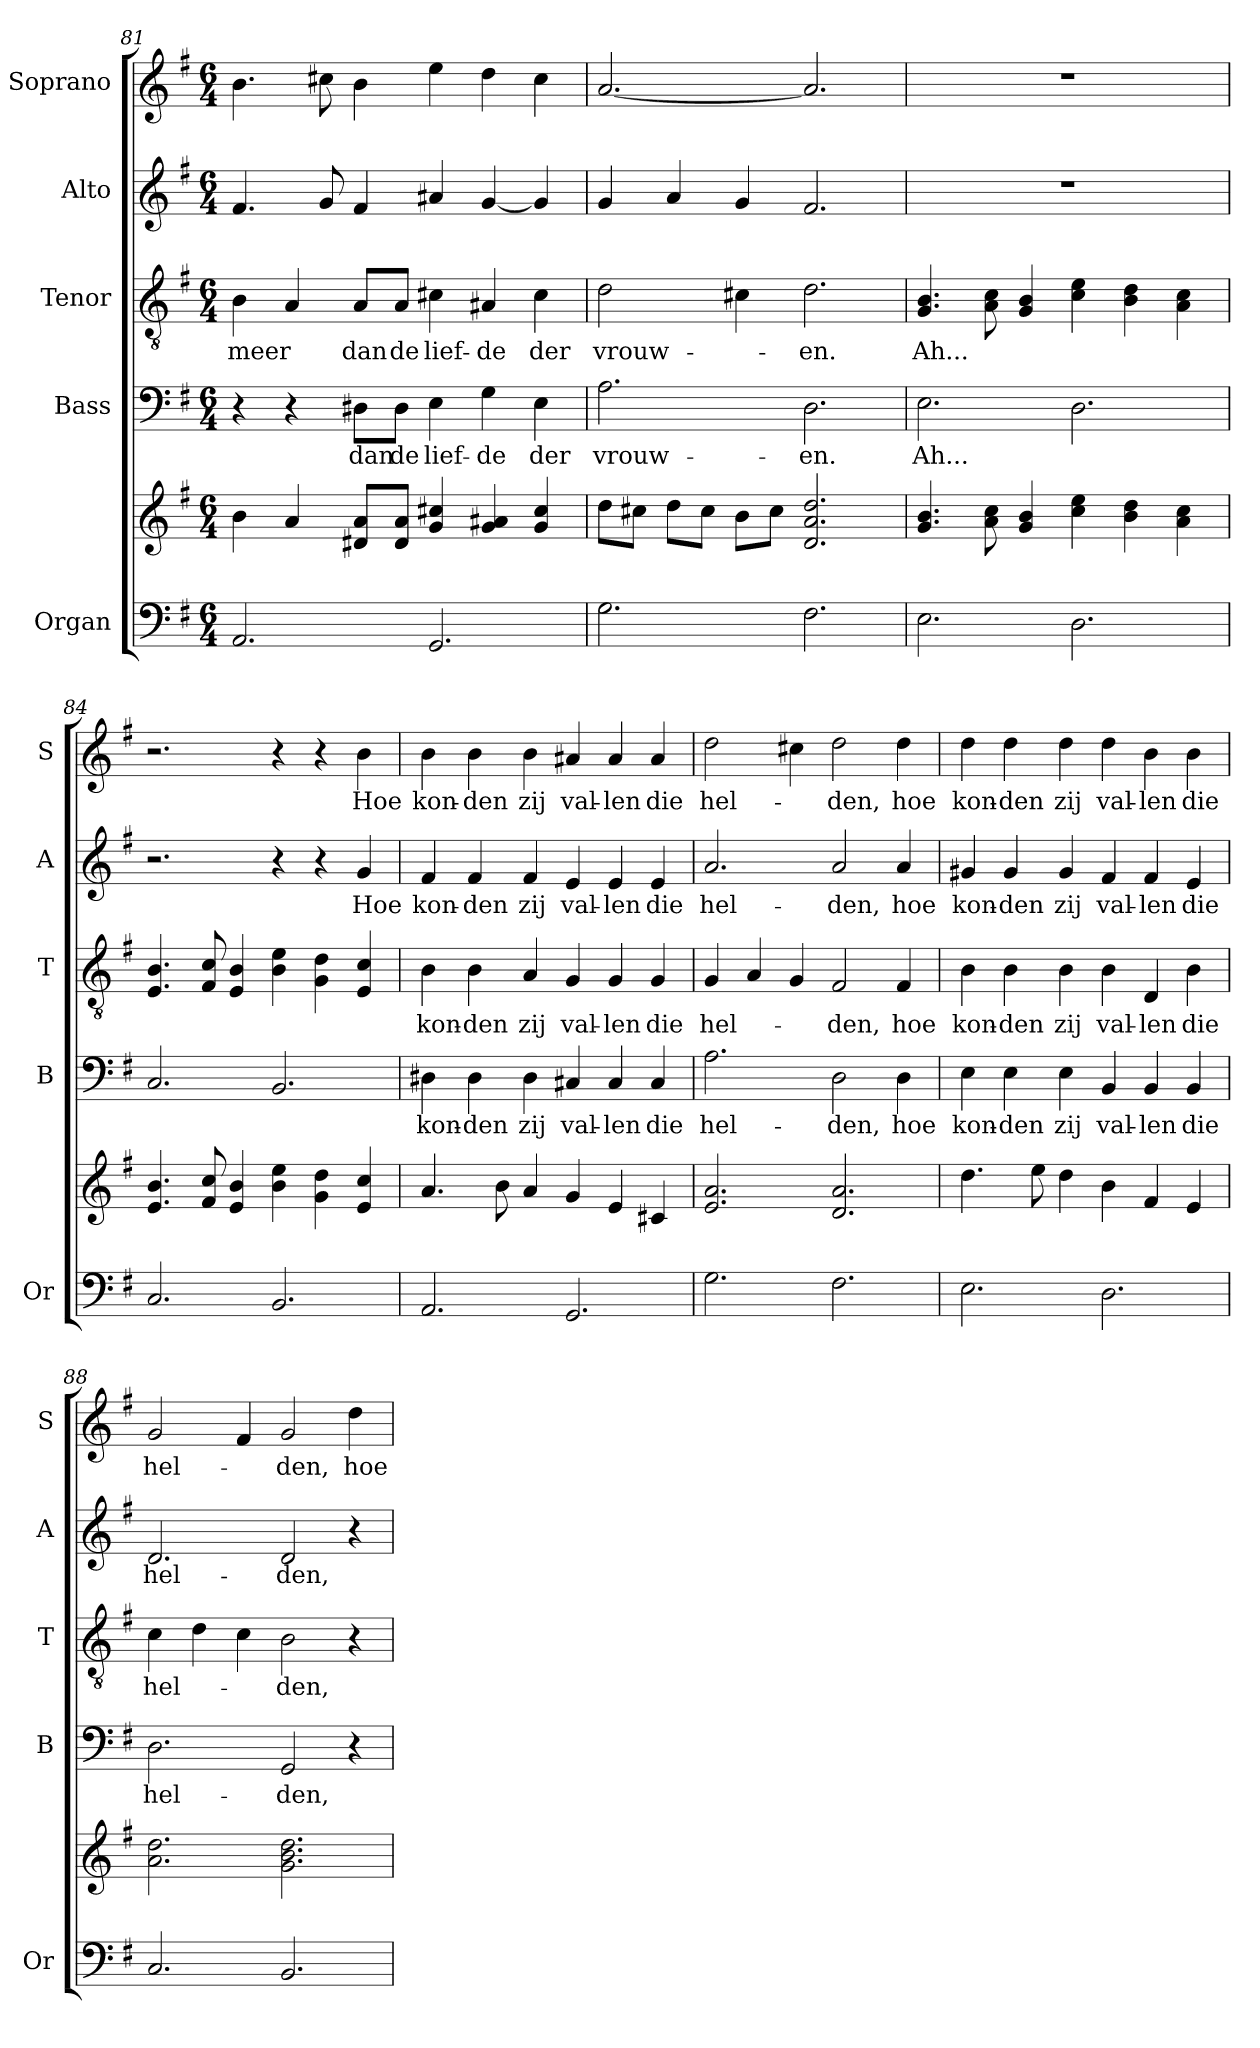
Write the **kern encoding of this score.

**kern	**kern	**kern	**text	**kern	**text	**kern	**text	**kern	**text
*part5	*part5	*part4	*part4	*part3	*part3	*part2	*part2	*part1	*part1
*staff6	*staff5	*staff4	*staff4	*staff3	*staff3	*staff2	*staff2	*staff1	*staff1
*I"Organ	*	*I"Bass	*	*I"Tenor	*	*I"Alto	*	*I"Soprano	*
*I'Or	*	*I'B	*	*I'T	*	*I'A	*	*I'S	*
*clefF4	*clefG2	*clefF4	*	*clefGv2	*	*clefG2	*	*clefG2	*
*k[f#]	*k[f#]	*k[f#]	*	*k[f#]	*	*k[f#]	*	*k[f#]	*
*G:	*G:	*G:	*	*G:	*	*G:	*	*G:	*
*M6/4	*M6/4	*M6/4	*	*M6/4	*	*M6/4	*	*M6/4	*
=81	=81	=81	=81	=81	=81	=81	=81	=81	=81
!	!	!	!	!	!LO:LY:b	!	!	!	!
2.AA/	4b\	4r	.	4B\	meer	4.f#/	.	4.b\	.
.	4a/	4r	.	4A/	.	.	.	.	.
.	.	.	.	.	.	8g/	.	8cc#X\	.
!	!	!	!LO:LY:b	!	!LO:LY:b	!	!	!	!
.	8d#X/ 8a/L	8D#X\L	dan	8A/L	dan	4f#/	.	4b\	.
!	!	!	!LO:LY:b	!	!LO:LY:b	!	!	!	!
.	8d#/ 8a/J	8D#\J	de	8A/J	de	.	.	.	.
!	!	!	!LO:LY:b	!	!LO:LY:b	!	!	!	!
2.GG/	4g/ 4cc#X/	4E\	lief-	4c#X\	lief-	4a#X/	.	4ee\	.
!	!	!	!LO:LY:b	!	!LO:LY:b	!	!	!	!
.	4g/ 4a#X/	4G\	-de	4A#X/	-de	[4g/	.	4dd\	.
!	!	!	!LO:LY:b	!	!LO:LY:b	!	!	!	!
.	4g/ 4cc#/	4E\	der	4c#\	der	4g/]	.	4cc#\	.
!!LO:LB:g=z
=82	=82	=82	=82	=82	=82	=82	=82	=82	=82
!	!	!	!LO:LY:b	!	!LO:LY:b	!	!	!	!
2.G\	8dd\L	2.A\	vrouw-	2d\	vrouw-	4g/	.	[2.a/	.
.	8cc#X\J	.	.	.	.	.	.	.	.
.	8dd\L	.	.	.	.	4a/	.	.	.
.	8cc#\J	.	.	.	.	.	.	.	.
.	8b\L	.	.	4c#X\	.	4g/	.	.	.
.	8cc#\J	.	.	.	.	.	.	.	.
!	!	!	!LO:LY:b	!	!LO:LY:b	!	!	!	!
2.F#\	2.d/ 2.a/ 2.dd/	2.D\	-en.	2.d\	-en.	2.f#/	.	2.a/]	.
=83	=83	=83	=83	=83	=83	=83	=83	=83	=83
!	!	!	!LO:LY:b	!	!LO:LY:b	!	!	!	!
2.E\	4.g/ 4.b/	2.E\	Ah...	4.G/ 4.B/	Ah...	1.r	.	1.r	.
.	8a\ 8cc\	.	.	8A\ 8c\	.	.	.	.	.
.	4g/ 4b/	.	.	4G/ 4B/	.	.	.	.	.
2.D\	4cc\ 4ee\	2.D\	.	4c\ 4e\	.	.	.	.	.
.	4b\ 4dd\	.	.	4B\ 4d\	.	.	.	.	.
.	4a\ 4cc\	.	.	4A\ 4c\	.	.	.	.	.
=84	=84	=84	=84	=84	=84	=84	=84	=84	=84
2.C/	4.e/ 4.b/	2.C/	.	4.E/ 4.B/	.	2.r	.	2.r	.
.	8f#/ 8cc/	.	.	8F#/ 8c/	.	.	.	.	.
.	4e/ 4b/	.	.	4E/ 4B/	.	.	.	.	.
2.BB/	4b\ 4ee\	2.BB/	.	4B\ 4e\	.	4r	.	4r	.
.	4g\ 4dd\	.	.	4G\ 4d\	.	4r	.	4r	.
!	!	!	!	!	!	!	!LO:LY:b	!	!LO:LY:b
.	4e/ 4cc/	.	.	4E/ 4c/	.	4g/	Hoe	4b\	Hoe
=85	=85	=85	=85	=85	=85	=85	=85	=85	=85
!	!	!	!LO:LY:b	!	!LO:LY:b	!	!LO:LY:b	!	!LO:LY:b
2.AA/	4.a/	4D#X\	kon-	4B\	kon-	4f#/	kon-	4b\	kon-
!	!	!	!LO:LY:b	!	!LO:LY:b	!	!LO:LY:b	!	!LO:LY:b
.	.	4D#\	-den	4B\	-den	4f#/	-den	4b\	-den
.	8b\	.	.	.	.	.	.	.	.
!	!	!	!LO:LY:b	!	!LO:LY:b	!	!LO:LY:b	!	!LO:LY:b
.	4a/	4D#\	zij	4A/	zij	4f#/	zij	4b\	zij
!	!	!	!LO:LY:b	!	!LO:LY:b	!	!LO:LY:b	!	!LO:LY:b
2.GG/	4g/	4C#X/	val-	4G/	val-	4e/	val-	4a#X/	val-
!	!	!	!LO:LY:b	!	!LO:LY:b	!	!LO:LY:b	!	!LO:LY:b
.	4e/	4C#/	-len	4G/	-len	4e/	-len	4a#/	-len
!	!	!	!LO:LY:b	!	!LO:LY:b	!	!LO:LY:b	!	!LO:LY:b
.	4c#X/	4C#/	die	4G/	die	4e/	die	4a#/	die
=86	=86	=86	=86	=86	=86	=86	=86	=86	=86
!	!	!	!LO:LY:b	!	!LO:LY:b	!	!LO:LY:b	!	!LO:LY:b
2.G\	2.e/ 2.a/	2.A\	hel-	4G/	hel-	2.a/	hel-	2dd\	hel-
.	.	.	.	4A/	.	.	.	.	.
.	.	.	.	4G/	.	.	.	4cc#X\	.
!	!	!	!LO:LY:b	!	!LO:LY:b	!	!LO:LY:b	!	!LO:LY:b
2.F#\	2.d/ 2.a/	2D\	-den,	2F#/	-den,	2a/	-den,	2dd\	-den,
!	!	!	!LO:LY:b	!	!LO:LY:b	!	!LO:LY:b	!	!LO:LY:b
.	.	4D\	hoe	4F#/	hoe	4a/	hoe	4dd\	hoe
!!LO:LB:g=z
=87	=87	=87	=87	=87	=87	=87	=87	=87	=87
!	!	!	!LO:LY:b	!	!LO:LY:b	!	!LO:LY:b	!	!LO:LY:b
2.E\	4.dd\	4E\	kon-	4B\	kon-	4g#X/	kon-	4dd\	kon-
!	!	!	!LO:LY:b	!	!LO:LY:b	!	!LO:LY:b	!	!LO:LY:b
.	.	4E\	-den	4B\	-den	4g#/	-den	4dd\	-den
.	8ee\	.	.	.	.	.	.	.	.
!	!	!	!LO:LY:b	!	!LO:LY:b	!	!LO:LY:b	!	!LO:LY:b
.	4dd\	4E\	zij	4B\	zij	4g#/	zij	4dd\	zij
!	!	!	!LO:LY:b	!	!LO:LY:b	!	!LO:LY:b	!	!LO:LY:b
2.D\	4b\	4BB/	val-	4B\	val-	4f#/	val-	4dd\	val-
!	!	!	!LO:LY:b	!	!LO:LY:b	!	!LO:LY:b	!	!LO:LY:b
.	4f#/	4BB/	-len	4D/	-len	4f#/	-len	4b\	-len
!	!	!	!LO:LY:b	!	!LO:LY:b	!	!LO:LY:b	!	!LO:LY:b
.	4e/	4BB/	die	4B\	die	4e/	die	4b\	die
=88	=88	=88	=88	=88	=88	=88	=88	=88	=88
!	!	!	!LO:LY:b	!	!LO:LY:b	!	!LO:LY:b	!	!LO:LY:b
2.C/	2.a\ 2.dd\	2.D\	hel-	4c\	hel-	2.d/	hel-	2g/	hel-
.	.	.	.	4d\	.	.	.	.	.
.	.	.	.	4c\	.	.	.	4f#/	.
!	!	!	!LO:LY:b	!	!LO:LY:b	!	!LO:LY:b	!	!LO:LY:b
2.BB/	2.g\ 2.b\ 2.dd\	2GG/	-den,	2B\	-den,	2d/	-den,	2g/	-den,
!	!	!	!	!	!	!	!	!	!LO:LY:b
.	.	4r	.	4r	.	4r	.	4dd\	hoe
=	=	=	=	=	=	=	=	=	=
*-	*-	*-	*-	*-	*-	*-	*-	*-	*-
